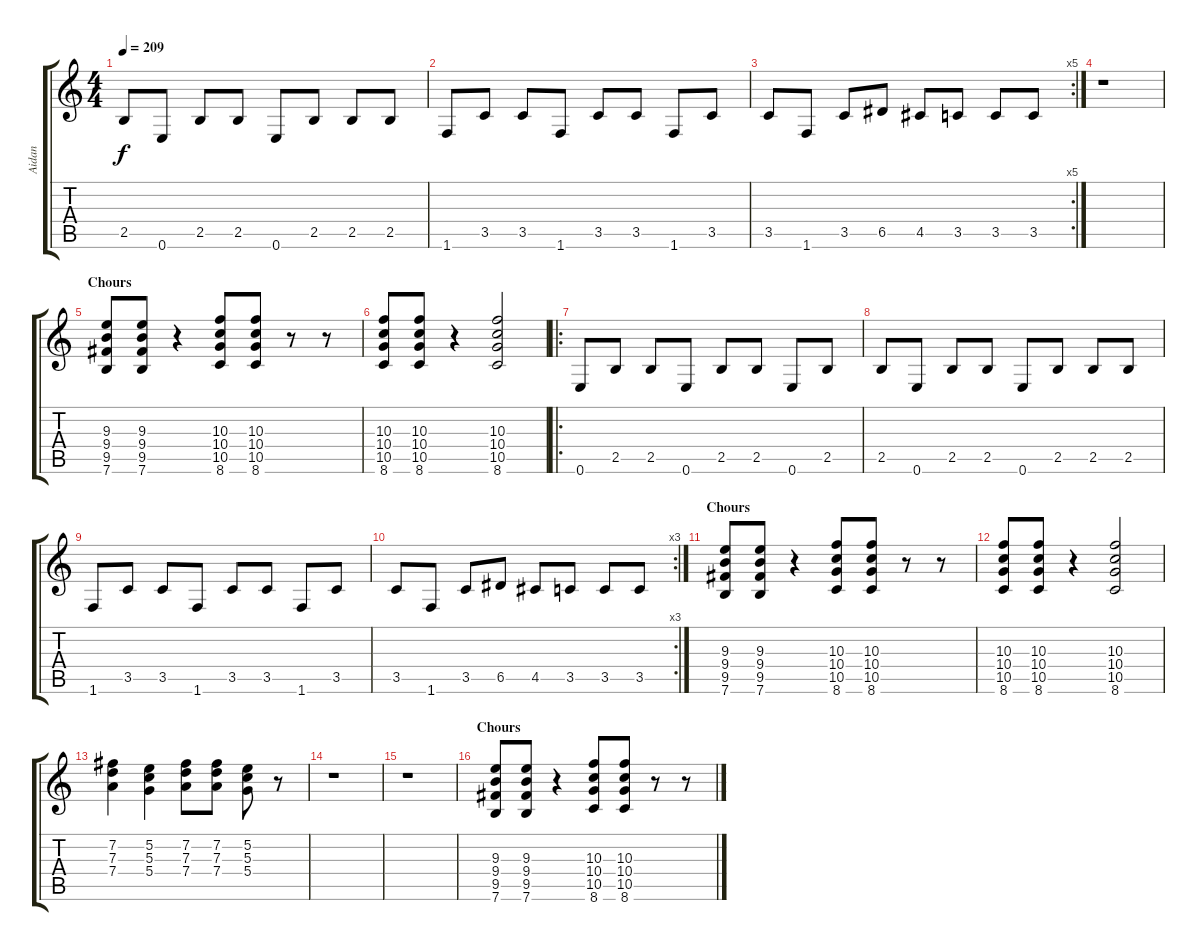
\track ("Aidan" "Aidan") {instrument distortionguitar}
\staff {score tabs}
\tuning (E4 B3 G3 D3 A2 E2) {hide}
\ts (4 4)
\tempo 209
\clef g2
\ks c
2.5.8{dy f} 0.6.8 2.5.8 2.5.8 0.6.8 2.5.8 2.5.8 2.5.8 |
1.6.8 3.5.8 3.5.8 1.6.8 3.5.8 3.5.8 1.6.8 3.5.8 |
\rc 5
3.5.8 1.6.8 3.5.8 6.5.8 4.5.8 3.5.8 3.5.8 3.5.8 |
r.1 |
\section ("" "Chours")
(9.3 9.4 9.5 7.6).8 (9.3 9.4 9.5 7.6).8 r.4 (10.3 10.4 10.5 8.6).8 (10.3 10.4 10.5 8.6).8 r.8 r.8 |
(10.3 10.4 10.5 8.6).8 (10.3 10.4 10.5 8.6).8 r.4 (10.3 10.4 10.5 8.6).2 |
\ro
0.6.8 2.5.8 2.5.8 0.6.8 2.5.8 2.5.8 0.6.8 2.5.8 |
2.5.8 0.6.8 2.5.8 2.5.8 0.6.8 2.5.8 2.5.8 2.5.8 |
1.6.8 3.5.8 3.5.8 1.6.8 3.5.8 3.5.8 1.6.8 3.5.8 |
\rc 3
3.5.8 1.6.8 3.5.8 6.5.8 4.5.8 3.5.8 3.5.8 3.5.8 |
\section ("" "Chours")
(9.3 9.4 9.5 7.6).8 (9.3 9.4 9.5 7.6).8 r.4 (10.3 10.4 10.5 8.6).8 (10.3 10.4 10.5 8.6).8 r.8 r.8 |
(10.3 10.4 10.5 8.6).8 (10.3 10.4 10.5 8.6).8 r.4 (10.3 10.4 10.5 8.6).2 |
(7.2 7.3 7.4).4 (5.2 5.3 5.4).4 (7.2 7.3 7.4).8 (7.2 7.3 7.4).8 (5.2 5.3 5.4).8 r.8 |
r.1 |
r.1 |
\section ("" "Chours")
(9.3 9.4 9.5 7.6).8 (9.3 9.4 9.5 7.6).8 r.4 (10.3 10.4 10.5 8.6).8 (10.3 10.4 10.5 8.6).8 r.8 r.8
